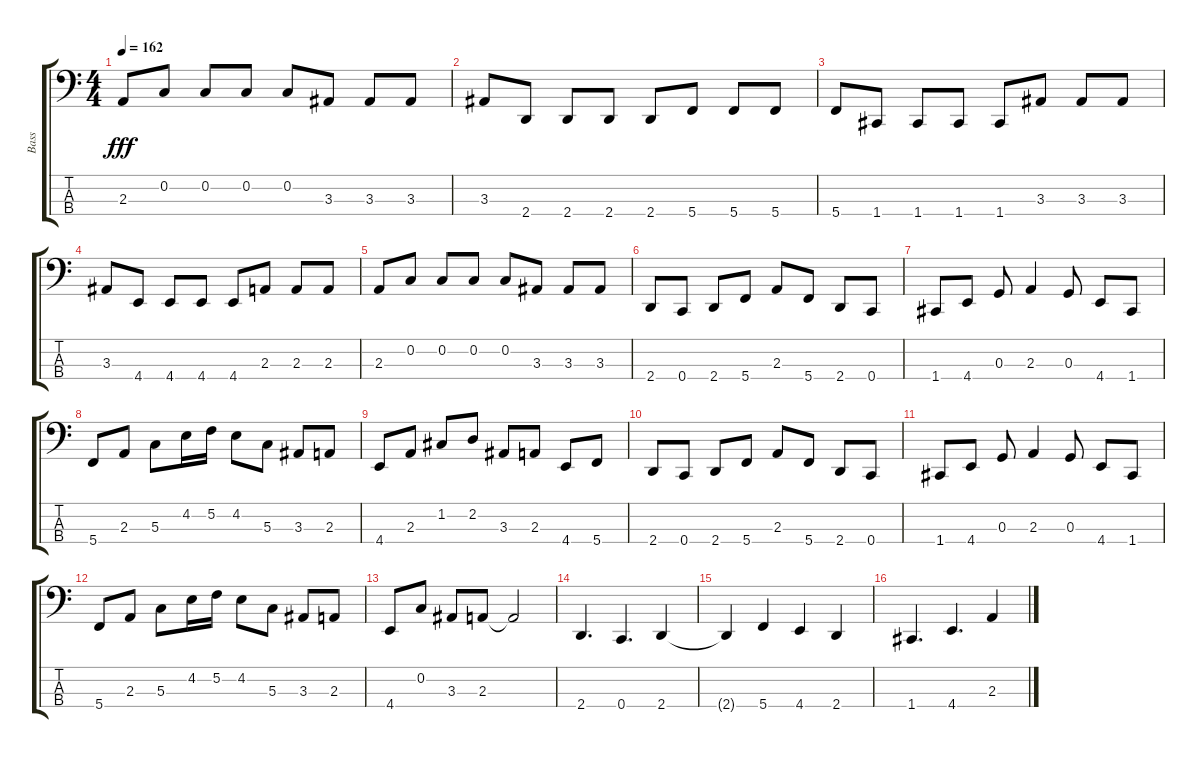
\track ("Bass" "Bass") {instrument electricbassfinger}
\staff {score tabs}
\tuning (F2 C2 G1 C1) {hide}
\ts (4 4)
\tempo 162
\clef f4
\ks c
2.3.8{dy fff} 0.2.8 0.2.8 0.2.8 0.2.8 3.3.8 3.3.8 3.3.8 |
3.3.8 2.4.8 2.4.8 2.4.8 2.4.8 5.4.8 5.4.8 5.4.8 |
5.4.8 1.4.8 1.4.8 1.4.8 1.4.8 3.3.8 3.3.8 3.3.8 |
3.3.8 4.4.8 4.4.8 4.4.8 4.4.8 2.3.8 2.3.8 2.3.8 |
2.3.8 0.2.8 0.2.8 0.2.8 0.2.8 3.3.8 3.3.8 3.3.8 |
2.4.8 0.4.8 2.4.8 5.4.8 2.3.8 5.4.8 2.4.8 0.4.8 |
1.4.8 4.4.8 0.3.8 2.3.4 0.3.8 4.4.8 1.4.8 |
5.4.8 2.3.8 5.3.8 4.2.16 5.2.16 4.2.8 5.3.8 3.3.8 2.3.8 |
4.4.8 2.3.8 1.2.8 2.2.8 3.3.8 2.3.8 4.4.8 5.4.8 |
2.4.8 0.4.8 2.4.8 5.4.8 2.3.8 5.4.8 2.4.8 0.4.8 |
1.4.8 4.4.8 0.3.8 2.3.4 0.3.8 4.4.8 1.4.8 |
5.4.8 2.3.8 5.3.8 4.2.16 5.2.16 4.2.8 5.3.8 3.3.8 2.3.8 |
4.4.8 0.2.8 3.3.8 2.3.8 2.3{t}.2 |
2.4.4{d} 0.4.4{d} 2.4.4 |
2.4{t}.4 5.4.4 4.4.4 2.4.4 |
1.4.4{d} 4.4.4{d} 2.3.4
